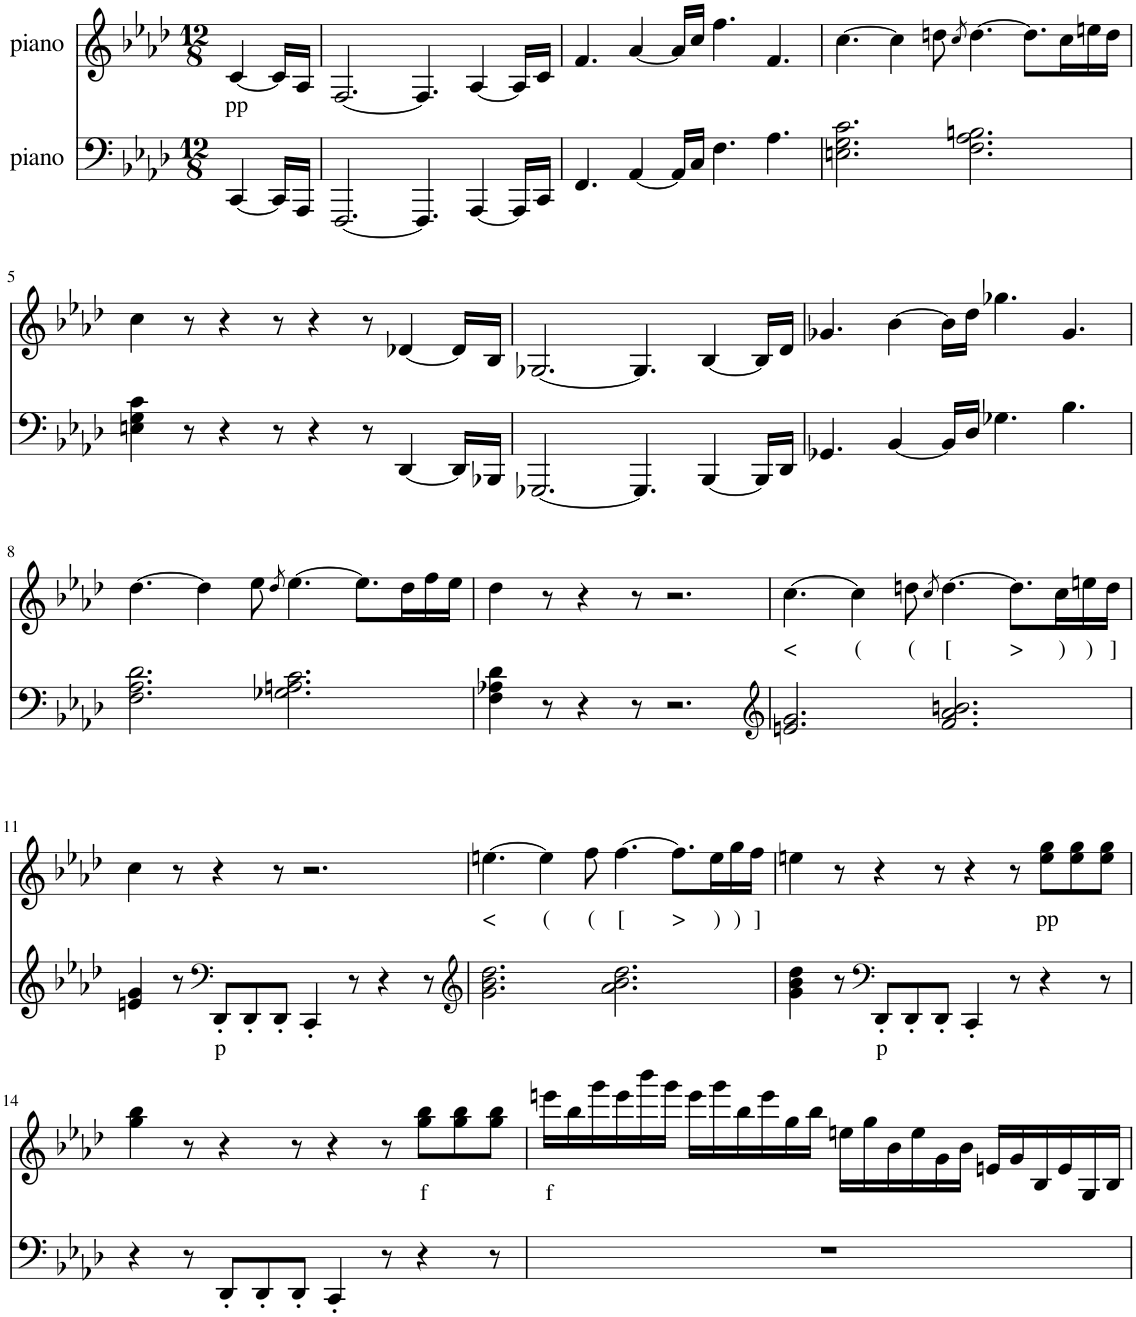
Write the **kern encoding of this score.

**kern	**text	**kern	**text
*part2	*part2	*part1	*part1
*staff2	*staff2	*staff1	*staff1
*I"piano	*	*I"piano	*
*I'Pno	*	*I'Pno	*
*clefF4	*	*clefG2	*
*k[b-e-a-d-]	*	*k[b-e-a-d-]	*
*f:	*	*f:	*
*M12/8	*	*M12/8	*
=1	=1	=1	=1
!	!	!	!LO:LY:b
[4CC/	.	[4c/	pp
16CC/LL]	.	16c/LL]	.
16AAA-/JJ	.	16A-/JJ	.
=2	=2	=2	=2
[2.FFF/	.	[2.F/	.
4.FFF/]	.	4.F/]	.
[4AAA-/	.	[4A-/	.
16AAA-/LL]	.	16A-/LL]	.
16CC/JJ	.	16c/JJ	.
=3	=3	=3	=3
4.FF/	.	4.f/	.
[4AA-/	.	[4a-/	.
16AA-/LL]	.	16a-/LL]	.
16C/JJ	.	16cc/JJ	.
4.F\	.	4.ff\	.
4.A-\	.	4.f/	.
=4	=4	=4	=4
2.En\ 2.G\ 2.c\	.	[4.cc\	.
.	.	4cc\]	.
.	.	8ddn\	.
.	.	8qcc/	.
2.F\ 2.A-\ 2.Bn\	.	[4.dd\	.
.	.	8.dd\L]	.
.	.	16cc\L	.
.	.	16een\	.
.	.	16dd\JJ	.
!!LO:LB:g=z
=5	=5	=5	=5
4En\ 4G\ 4c\	.	4cc\	.
8r	.	8r	.
4r	.	4r	.
8r	.	8r	.
4r	.	4r	.
8r	.	8r	.
[4DD-/	.	[4d-X/	.
16DD-/LL]	.	16d-/LL]	.
16BBB-X/JJ	.	16B-/JJ	.
=6	=6	=6	=6
[2.GGG-X/	.	[2.G-X/	.
4.GGG-/]	.	4.G-/]	.
[4BBB-/	.	[4B-/	.
16BBB-/LL]	.	16B-/LL]	.
16DD-/JJ	.	16d-/JJ	.
=7	=7	=7	=7
4.GG-X/	.	4.g-X/	.
[4BB-/	.	[4b-\	.
16BB-/LL]	.	16b-\LL]	.
16D-/JJ	.	16dd-\JJ	.
4.G-X\	.	4.gg-X\	.
4.B-\	.	4.g-/	.
!!LO:LB:g=z
=8	=8	=8	=8
2.F\ 2.A-\ 2.d-\	.	[4.dd-\	.
.	.	4dd-\]	.
.	.	8ee-\	.
.	.	8qdd-/	.
2.G-X\ 2.An\ 2.c\	.	[4.ee-\	.
.	.	8.ee-\L]	.
.	.	16dd-\L	.
.	.	16ff\	.
.	.	16ee-\JJ	.
=9	=9	=9	=9
4F\ 4A-X\ 4d-\	.	4dd-\	.
8r	.	8r	.
4r	.	4r	.
8r	.	8r	.
2.r	.	2.r	.
=10	=10	=10	=10
*clefG2	*	*	*
!	!	!	!LO:LY:b
2.en/ 2.g/	.	[4.cc\	<
!	!	!	!LO:LY:b
.	.	4cc\]	(
!	!	!	!LO:LY:b
.	.	8ddn\	(
.	.	8qcc/	.
!	!	!	!LO:LY:b
2.f/ 2.a-/ 2.bn/	.	[4.dd\	[
!	!	!	!LO:LY:b
.	.	8.dd\L]	>
!	!	!	!LO:LY:b
.	.	16cc\L	)
!	!	!	!LO:LY:b
.	.	16een\	)
!	!	!	!LO:LY:b
.	.	16dd\JJ	]
!!LO:LB:g=z
=11	=11	=11	=11
4en/ 4g/	.	4cc\	.
8r	.	8r	.
*clefF4	*	*	*
!	!LO:LY:b	!	!
8DD-'/L	p	4r	.
8DD-'/	.	.	.
8DD-'/J	.	8r	.
4CC'/	.	2.r	.
8r	.	.	.
4r	.	.	.
8r	.	.	.
=12	=12	=12	=12
*clefG2	*	*	*
!	!	!	!LO:LY:b
2.g\ 2.b-\ 2.dd-\	.	[4.een\	<
!	!	!	!LO:LY:b
.	.	4ee\]	(
!	!	!	!LO:LY:b
.	.	8ff\	(
!	!	!	!LO:LY:b
2.a-\ 2.b-\ 2.dd-\	.	[4.ff\	[
!	!	!	!LO:LY:b
.	.	8.ff\L]	>
!	!	!	!LO:LY:b
.	.	16ee\L	)
!	!	!	!LO:LY:b
.	.	16gg\	)
!	!	!	!LO:LY:b
.	.	16ff\JJ	]
=13	=13	=13	=13
4g\ 4b-\ 4dd-\	.	4een\	.
8r	.	8r	.
*clefF4	*	*	*
!	!LO:LY:b	!	!
8DD-'/L	p	4r	.
8DD-'/	.	.	.
8DD-'/J	.	8r	.
4CC'/	.	4r	.
8r	.	8r	.
!	!	!	!LO:LY:b
4r	.	8ee\ 8gg\L	pp
.	.	8ee\ 8gg\	.
8r	.	8ee\ 8gg\J	.
!!LO:LB:g=z
=14	=14	=14	=14
4r	.	4gg\ 4bb-\	.
8r	.	8r	.
8DD-'/L	.	4r	.
8DD-'/	.	.	.
8DD-'/J	.	8r	.
4CC'/	.	4r	.
8r	.	8r	.
!	!	!	!LO:LY:b
4r	.	8gg\ 8bb-\L	f
.	.	8gg\ 8bb-\	.
8r	.	8gg\ 8bb-\J	.
=15	=15	=15	=15
!	!	!	!LO:LY:b
1.r	.	16eeen\LL	f
.	.	16bb-\	.
.	.	16ggg\	.
.	.	16eee\	.
.	.	16bbb-\	.
.	.	16ggg\JJ	.
.	.	16eee\LL	.
.	.	16ggg\	.
.	.	16bb-\	.
.	.	16eee\	.
.	.	16gg\	.
.	.	16bb-\JJ	.
.	.	16een\LL	.
.	.	16gg\	.
.	.	16b-\	.
.	.	16ee\	.
.	.	16g\	.
.	.	16b-\JJ	.
.	.	16en/LL	.
.	.	16g/	.
.	.	16B-/	.
.	.	16e/	.
.	.	16G/	.
.	.	16B-/JJ	.
=	=	=	=
*-	*-	*-	*-
